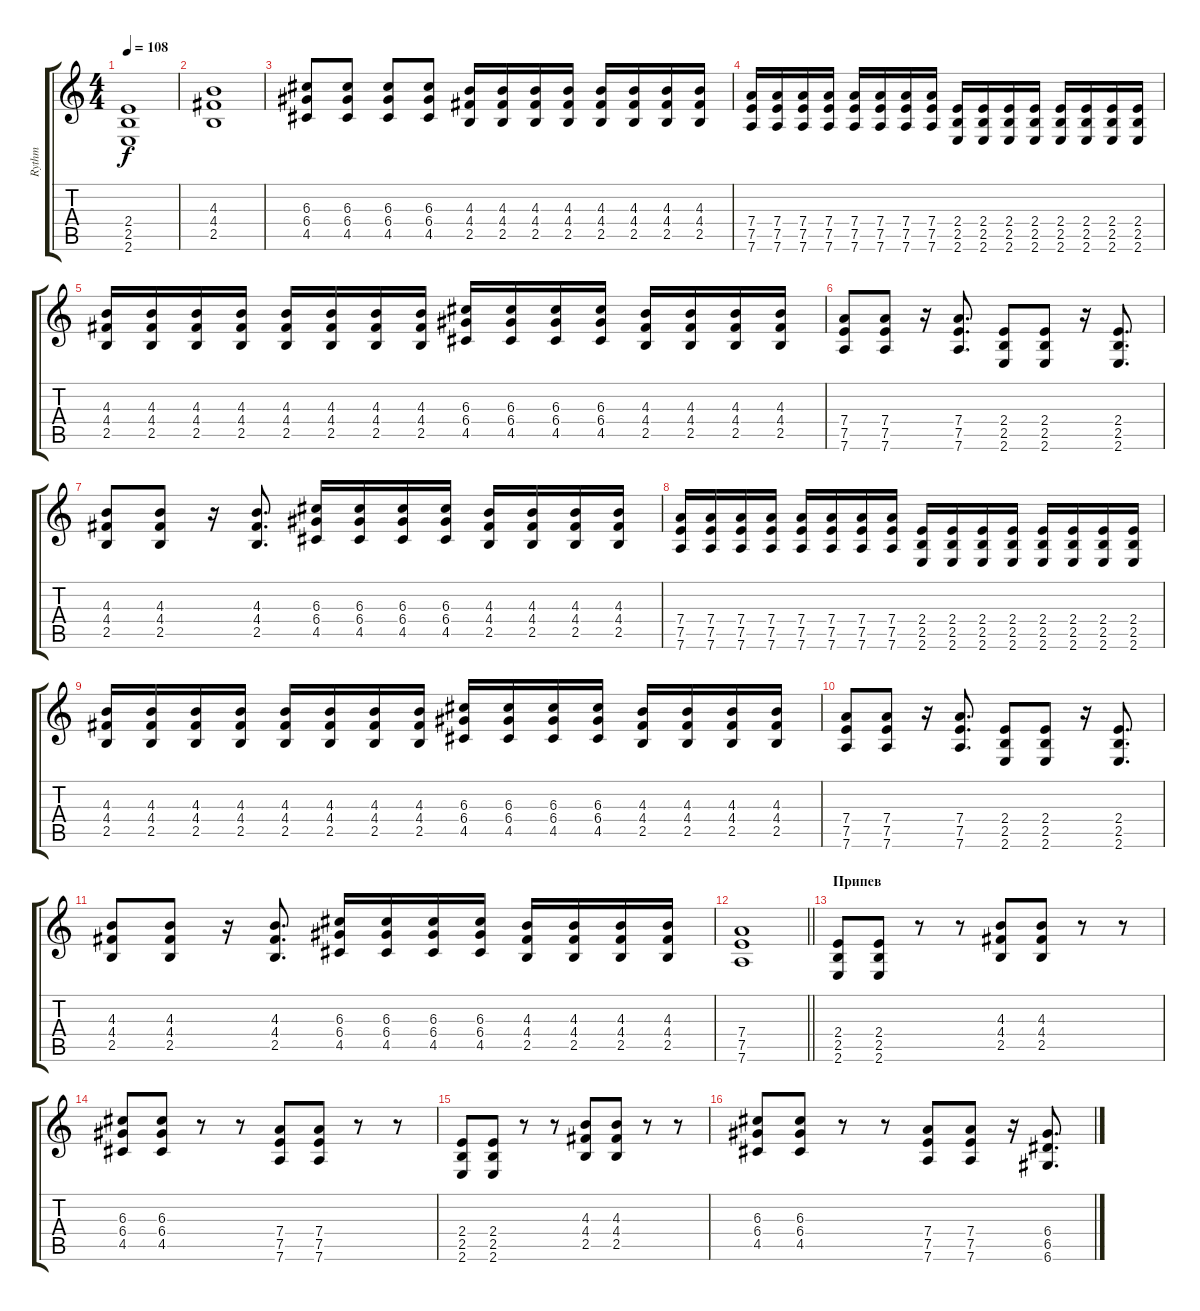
\track ("Rythm" "Rythm") {instrument distortionguitar}
\staff {score tabs}
\tuning (E4 B3 G3 D3 A2 D2) {hide}
\ts (4 4)
\tempo 108
\clef g2
\ks c
(2.4 2.5 2.6).1{dy f} |
(4.3 4.4 2.5).1 |
(6.3 6.4 4.5).8 (6.3 6.4 4.5).8 (6.3 6.4 4.5).8 (6.3 6.4 4.5).8 (4.3 4.4 2.5).16 (4.3 4.4 2.5).16 (4.3 4.4 2.5).16 (4.3 4.4 2.5).16 (4.3 4.4 2.5).16 (4.3 4.4 2.5).16 (4.3 4.4 2.5).16 (4.3 4.4 2.5).16 |
(7.4 7.5 7.6).16 (7.4 7.5 7.6).16 (7.4 7.5 7.6).16 (7.4 7.5 7.6).16 (7.4 7.5 7.6).16 (7.4 7.5 7.6).16 (7.4 7.5 7.6).16 (7.4 7.5 7.6).16 (2.4 2.5 2.6).16 (2.4 2.5 2.6).16 (2.4 2.5 2.6).16 (2.4 2.5 2.6).16 (2.4 2.5 2.6).16 (2.4 2.5 2.6).16 (2.4 2.5 2.6).16 (2.4 2.5 2.6).16 |
(4.3 4.4 2.5).16 (4.3 4.4 2.5).16 (4.3 4.4 2.5).16 (4.3 4.4 2.5).16 (4.3 4.4 2.5).16 (4.3 4.4 2.5).16 (4.3 4.4 2.5).16 (4.3 4.4 2.5).16 (6.3 6.4 4.5).16 (6.3 6.4 4.5).16 (6.3 6.4 4.5).16 (6.3 6.4 4.5).16 (4.3 4.4 2.5).16 (4.3 4.4 2.5).16 (4.3 4.4 2.5).16 (4.3 4.4 2.5).16 |
(7.4 7.5 7.6).8 (7.4 7.5 7.6).8 r.16 (7.4 7.5 7.6).8{d} (2.4 2.5 2.6).8 (2.4 2.5 2.6).8 r.16 (2.4 2.5 2.6).8{d} |
(4.3 4.4 2.5).8 (4.3 4.4 2.5).8 r.16 (4.3 4.4 2.5).8{d} (6.3 6.4 4.5).16 (6.3 6.4 4.5).16 (6.3 6.4 4.5).16 (6.3 6.4 4.5).16 (4.3 4.4 2.5).16 (4.3 4.4 2.5).16 (4.3 4.4 2.5).16 (4.3 4.4 2.5).16 |
(7.4 7.5 7.6).16 (7.4 7.5 7.6).16 (7.4 7.5 7.6).16 (7.4 7.5 7.6).16 (7.4 7.5 7.6).16 (7.4 7.5 7.6).16 (7.4 7.5 7.6).16 (7.4 7.5 7.6).16 (2.4 2.5 2.6).16 (2.4 2.5 2.6).16 (2.4 2.5 2.6).16 (2.4 2.5 2.6).16 (2.4 2.5 2.6).16 (2.4 2.5 2.6).16 (2.4 2.5 2.6).16 (2.4 2.5 2.6).16 |
(4.3 4.4 2.5).16 (4.3 4.4 2.5).16 (4.3 4.4 2.5).16 (4.3 4.4 2.5).16 (4.3 4.4 2.5).16 (4.3 4.4 2.5).16 (4.3 4.4 2.5).16 (4.3 4.4 2.5).16 (6.3 6.4 4.5).16 (6.3 6.4 4.5).16 (6.3 6.4 4.5).16 (6.3 6.4 4.5).16 (4.3 4.4 2.5).16 (4.3 4.4 2.5).16 (4.3 4.4 2.5).16 (4.3 4.4 2.5).16 |
(7.4 7.5 7.6).8 (7.4 7.5 7.6).8 r.16 (7.4 7.5 7.6).8{d} (2.4 2.5 2.6).8 (2.4 2.5 2.6).8 r.16 (2.4 2.5 2.6).8{d} |
(4.3 4.4 2.5).8 (4.3 4.4 2.5).8 r.16 (4.3 4.4 2.5).8{d} (6.3 6.4 4.5).16 (6.3 6.4 4.5).16 (6.3 6.4 4.5).16 (6.3 6.4 4.5).16 (4.3 4.4 2.5).16 (4.3 4.4 2.5).16 (4.3 4.4 2.5).16 (4.3 4.4 2.5).16 |
\barLineRight lightlight
(7.4 7.5 7.6).1 |
\section ("" "Припев")
(2.4 2.5 2.6).8 (2.4 2.5 2.6).8 r.8 r.8 (4.3 4.4 2.5).8 (4.3 4.4 2.5).8 r.8 r.8 |
(6.3 6.4 4.5).8 (6.3 6.4 4.5).8 r.8 r.8 (7.4 7.5 7.6).8 (7.4 7.5 7.6).8 r.8 r.8 |
(2.4 2.5 2.6).8 (2.4 2.5 2.6).8 r.8 r.8 (4.3 4.4 2.5).8 (4.3 4.4 2.5).8 r.8 r.8 |
(6.3 6.4 4.5).8 (6.3 6.4 4.5).8 r.8 r.8 (7.4 7.5 7.6).8 (7.4 7.5 7.6).8 r.16 (6.4 6.5 6.6).8{d}
